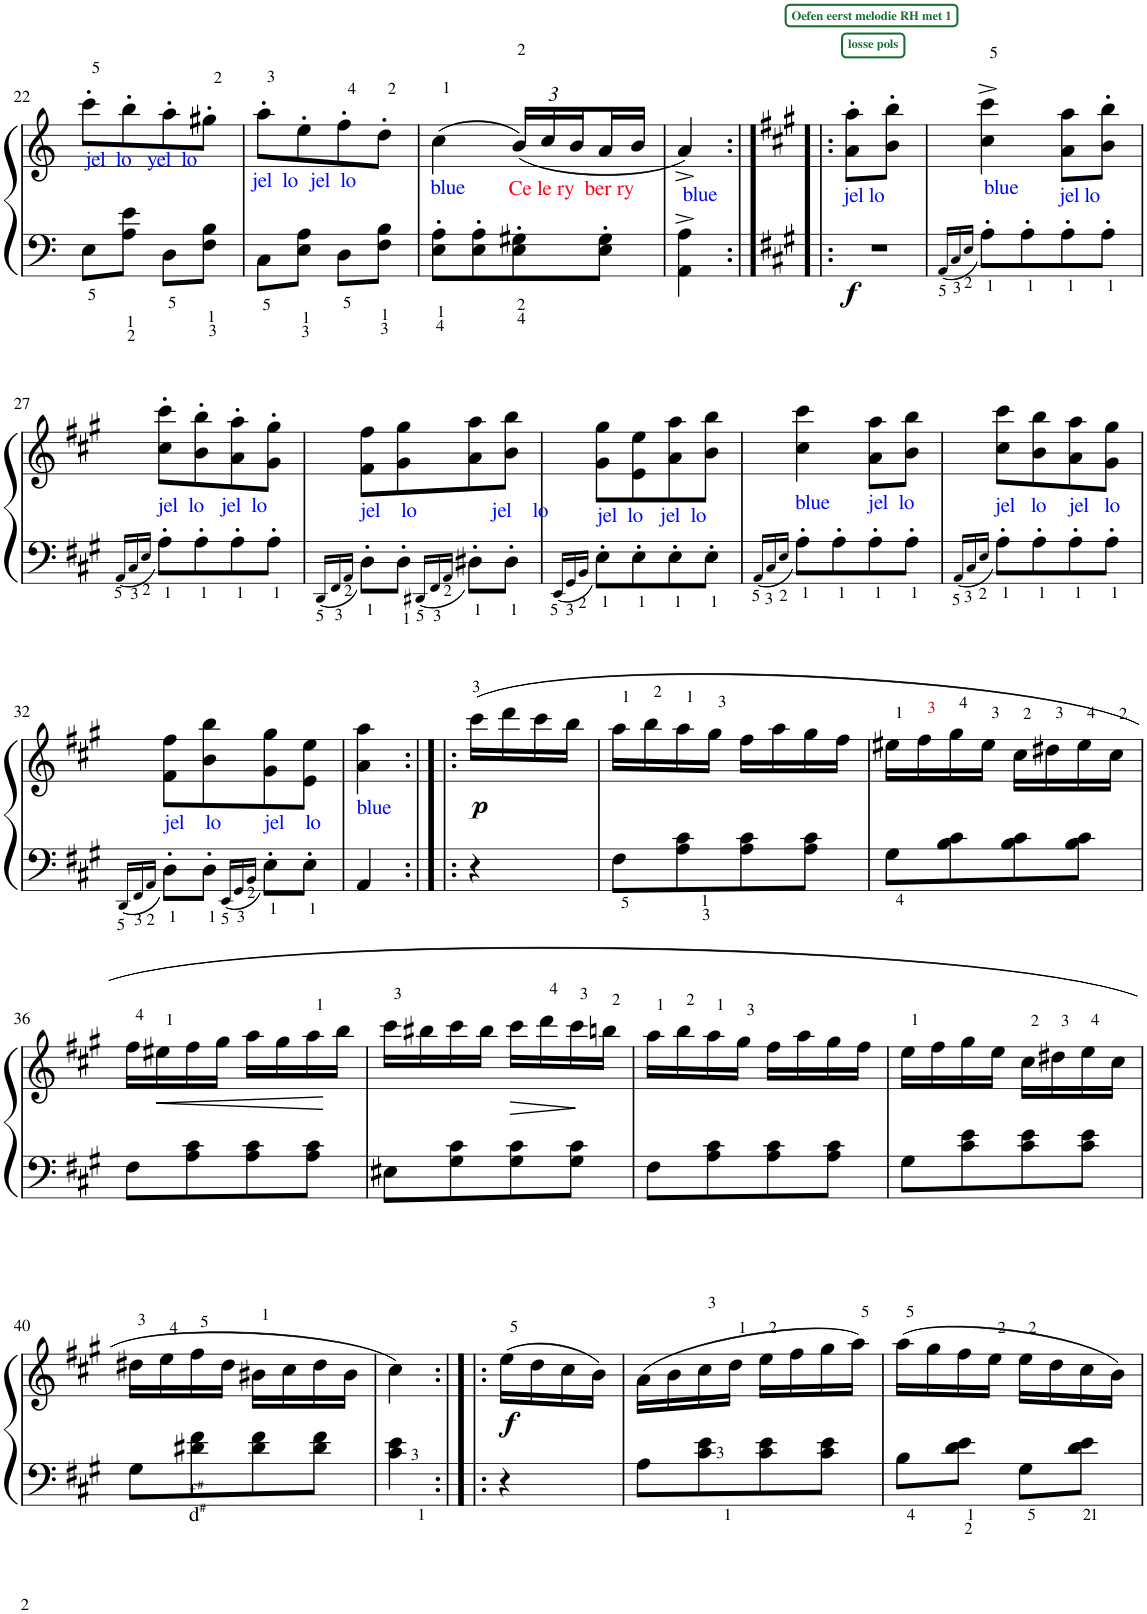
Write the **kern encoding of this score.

**kern	**kern	**dynam
*part1	*part1	*part1
*staff2	*staff1	*staff1/2
*I"Piano	*	*
*I'Pno	*	*
!!LO:PB:g=z
*clefF4	*clefG2	*
*k[]	*k[]	*
*M2/4	*M2/4	*
=22	=22	=22
!	!LO:TX:a:color=#000AEE:t=jel  lo   yel  lo	!
8E<\L	8ccc'\L	.
8A\<< 8e\<<J	8bb'\	.
8D<\L	8aa'\	.
8F\<< 8B\<<J	8gg#X'\J	.
=23	=23	=23
!	!LO:TX:b:color=#000AEE:t=jel  lo  jel  lo	!
8C<\L	8aa'\L	.
8E\<< 8A\<<J	8ee'\	.
8D<\L	8ff'\	.
8F\<< 8B\<<J	8dd'\J	.
=24	=24	=24
!	!LO:TX:b:color=#000AEE:t=blue	!
8E\<'< 8A\<'<L	(4cc\	.
8E\' 8A\'	.	.
*	*Xbrackettup	*
!	!LO:TX:b:color=#FE0018:t=Ce le ry  ber ry	!
8E\<'< 8G#X\<'<	(24b/LL)	.
.	24cc/	.
.	24b/	.
8E\' 8G#\'J	16a/	.
.	16b/JJ	.
=25	=25	=25
!	!LO:TX:b:color=#000AEE:t=blue	!
4AA\^ 4A\^	4a^/)	.
=25:|!|:	=25:|!|:	=25:|!|:
*k[f#c#g#]	*k[f#c#g#]	*
!	!LO:TX:b:color=#000AEE:t=jel lo	!
!	!LO:TX:a:B:color=#1A6E34:t=losse pols	!
!	!LO:TX:a:B:color=#1A6E34:t=Oefen eerst melodie RH met 1	!
!	!	!LO:DY:b=2
2r	8a\' 8aa\'L	f
.	8b\' 8bb\'J	.
.	4ryy	.
=26	=26	=26
16qAA/LL	.	.
16qC#/	.	.
16qE/JJ	.	.
!	!LO:TX:b:color=#000AEE:t=blue	!
8A<'\L	4cc#\^ 4ccc#\^	.
8A<'\	.	.
!	!LO:TX:b:color=#000AEE:t=jel lo	!
8A<'\	8a\ 8aa\L	.
8A<'\J	8b\' 8bb\'J	.
!!LO:LB:g=z
=27	=27	=27
16qAA/LL	.	.
16qC#/	.	.
16qE/JJ	.	.
!	!LO:TX:b:color=#000AED:t=jel  lo   jel  lo	!
8A<'\L	8cc#\' 8ccc#\'L	.
8A<'\	8b\' 8bb\'	.
8A<'\	8a\' 8aa\'	.
8A<'\J	8g#\' 8gg#\'J	.
=28	=28	=28
16qDD/LL	.	.
16qFF#/	.	.
16qAA/JJ	.	.
!	!LO:TX:b:color=#000AED:t=jel    lo              jel    lo	!
8D<'\L	8f#\ 8ff#\L	.
8D<'\J	8g#\ 8gg#\	.
16qDD#X/LL	.	.
16qFF#/	.	.
16qAA/JJ	.	.
8D#X<'\L	8a\ 8aa\	.
8D#<'\J	8b\ 8bb\J	.
=29	=29	=29
16qEE/LL	.	.
16qGG#/	.	.
16qBB/JJ	.	.
!	!LO:TX:b:color=#000AED:t=jel  lo   jel  lo	!
8E<'\L	8g#\ 8gg#\L	.
8E<'\	8e\ 8ee\	.
8E<'\	8a\ 8aa\	.
8E<'\J	8b\ 8bb\J	.
=30	=30	=30
16qAA/LL	.	.
16qC#/	.	.
16qE/JJ	.	.
!	!LO:TX:b:color=#000AED:t=blue       jel  lo	!
8A<'\L	4cc#\ 4ccc#\	.
8A<'\	.	.
8A<'\	8a\ 8aa\L	.
8A<'\J	8b\ 8bb\J	.
=31	=31	=31
16qAA/LL	.	.
16qC#/	.	.
16qE/JJ	.	.
!	!LO:TX:b:color=#000AED:t=jel   lo    jel   lo	!
8A<'\L	8cc#\ 8ccc#\L	.
8A<'\	8b\ 8bb\	.
8A<'\	8a\ 8aa\	.
8A<'\J	8g#\ 8gg#\J	.
!!LO:LB:g=z
=32	=32	=32
16qDD/LL	.	.
16qFF#/	.	.
16qAA/JJ	.	.
!	!LO:TX:b:color=#000AED:t=jel    lo        jel    lo	!
8D<'\L	8f#\ 8ff#\L	.
8D<'\J	8b\ 8bb\	.
16qEE/LL	.	.
16qGG#/	.	.
16qBB/JJ	.	.
8E<'\L	8g#\ 8gg#\	.
8E<'\J	8e\ 8ee\J	.
=33	=33	=33
!	!LO:TX:b:color=#000AED:t=blue	!
4AA/	4a\ 4aa\	.
=33:|!|:	=33:|!|:	=33:|!|:
!	!	!LO:DY:b
4r	(16ccc#\LL	p
.	16ddd\	.
.	16ccc#\	.
.	16bb\JJ	.
=34	=34	=34
8F#\L	16aa\LL	.
.	16bb\	.
8A\ 8c#\	16aa\	.
.	16gg#\JJ	.
8A\ 8c#\	16ff#\LL	.
.	16aa\	.
8A\ 8c#\J	16gg#\	.
.	16ff#\JJ	.
=35	=35	=35
8G#\L	16ee#X\LL	.
.	16ff#\	.
8B\ 8c#\	16gg#\	.
.	16ee#\JJ	.
8B\ 8c#\	16cc#\LL	.
.	16dd#X\	.
8B\ 8c#\J	16ee#\	.
.	16cc#\JJ	.
!!LO:LB:g=z
=36	=36	=36
8F#\L	16ff#\LL	.
!	!	!LO:HP:b
.	16ee#X\	<
8A\ 8c#\	16ff#\	.
.	16gg#\JJ	.
8A\ 8c#\	16aa\LL	.
.	16gg#\	.
8A\ 8c#\J	16aa\	.
.	16bb\JJ	.
.	.	[
=37	=37	=37
8E#X\L	16ccc#\LL	.
.	16bb#X\	.
8G#\ 8c#\	16ccc#\	.
.	16bb#\JJ	.
!	!	!LO:HP:b
8G#\ 8c#\	16ccc#\LL	>
.	16ddd\	.
8G#\ 8c#\J	16ccc#\	.
.	16bbn\JJ	.
.	.	]
=38	=38	=38
8F#\L	16aa\LL	.
.	16bb\	.
8A\ 8c#\	16aa\	.
.	16gg#\JJ	.
8A\ 8c#\	16ff#\LL	.
.	16aa\	.
8A\ 8c#\J	16gg#\	.
.	16ff#\JJ	.
=39	=39	=39
8G#\L	16ee\LL	.
.	16ff#\	.
8c#\ 8e\	16gg#\	.
.	16ee\JJ	.
8c#\ 8e\	16cc#\LL	.
.	16dd#X\	.
8c#\ 8e\J	16ee\	.
.	16cc#\JJ	.
!!LO:LB:g=z
=40	=40	=40
8G#\L	16dd#X\LL	.
.	16ee\	.
!LO:TX:a:t=f	!	!
!LO:TX:a:t=#	!	!
!LO:TX:a:t=d	!	!
!LO:TX:a:t=#	!	!
8d#X\ 8f#\	16ff#\	.
.	16dd#\JJ	.
8d#\ 8f#\	16b#X\LL	.
.	16cc#\	.
8d#\ 8f#\J	16dd#\	.
.	16b#\JJ	.
=41	=41	=41
4c#\ 4e\	4cc#\)	.
=41:|!|:	=41:|!|:	=41:|!|:
!	!	!LO:DY:b
4r	(16ee\LL	f
.	16dd\	.
.	16cc#\	.
.	16b\JJ)	.
=42	=42	=42
8A\L	(16a\LL	.
.	16b\	.
8c#\ 8e\	16cc#\	.
.	16dd\JJ	.
8c#\ 8e\	16ee\LL	.
.	16ff#\	.
8c#\ 8e\J	16gg#\	.
.	16aa\JJ)	.
=43	=43	=43
8B\L	(16aa\LL	.
.	16gg#\	.
8d\ 8e\J	16ff#\	.
.	16ee\JJ	.
8G#\L	16ee\LL	.
.	16dd\	.
8d\ 8e\J	16cc#\	.
.	16b\JJ)	.
=	=	=
*-	*-	*-
